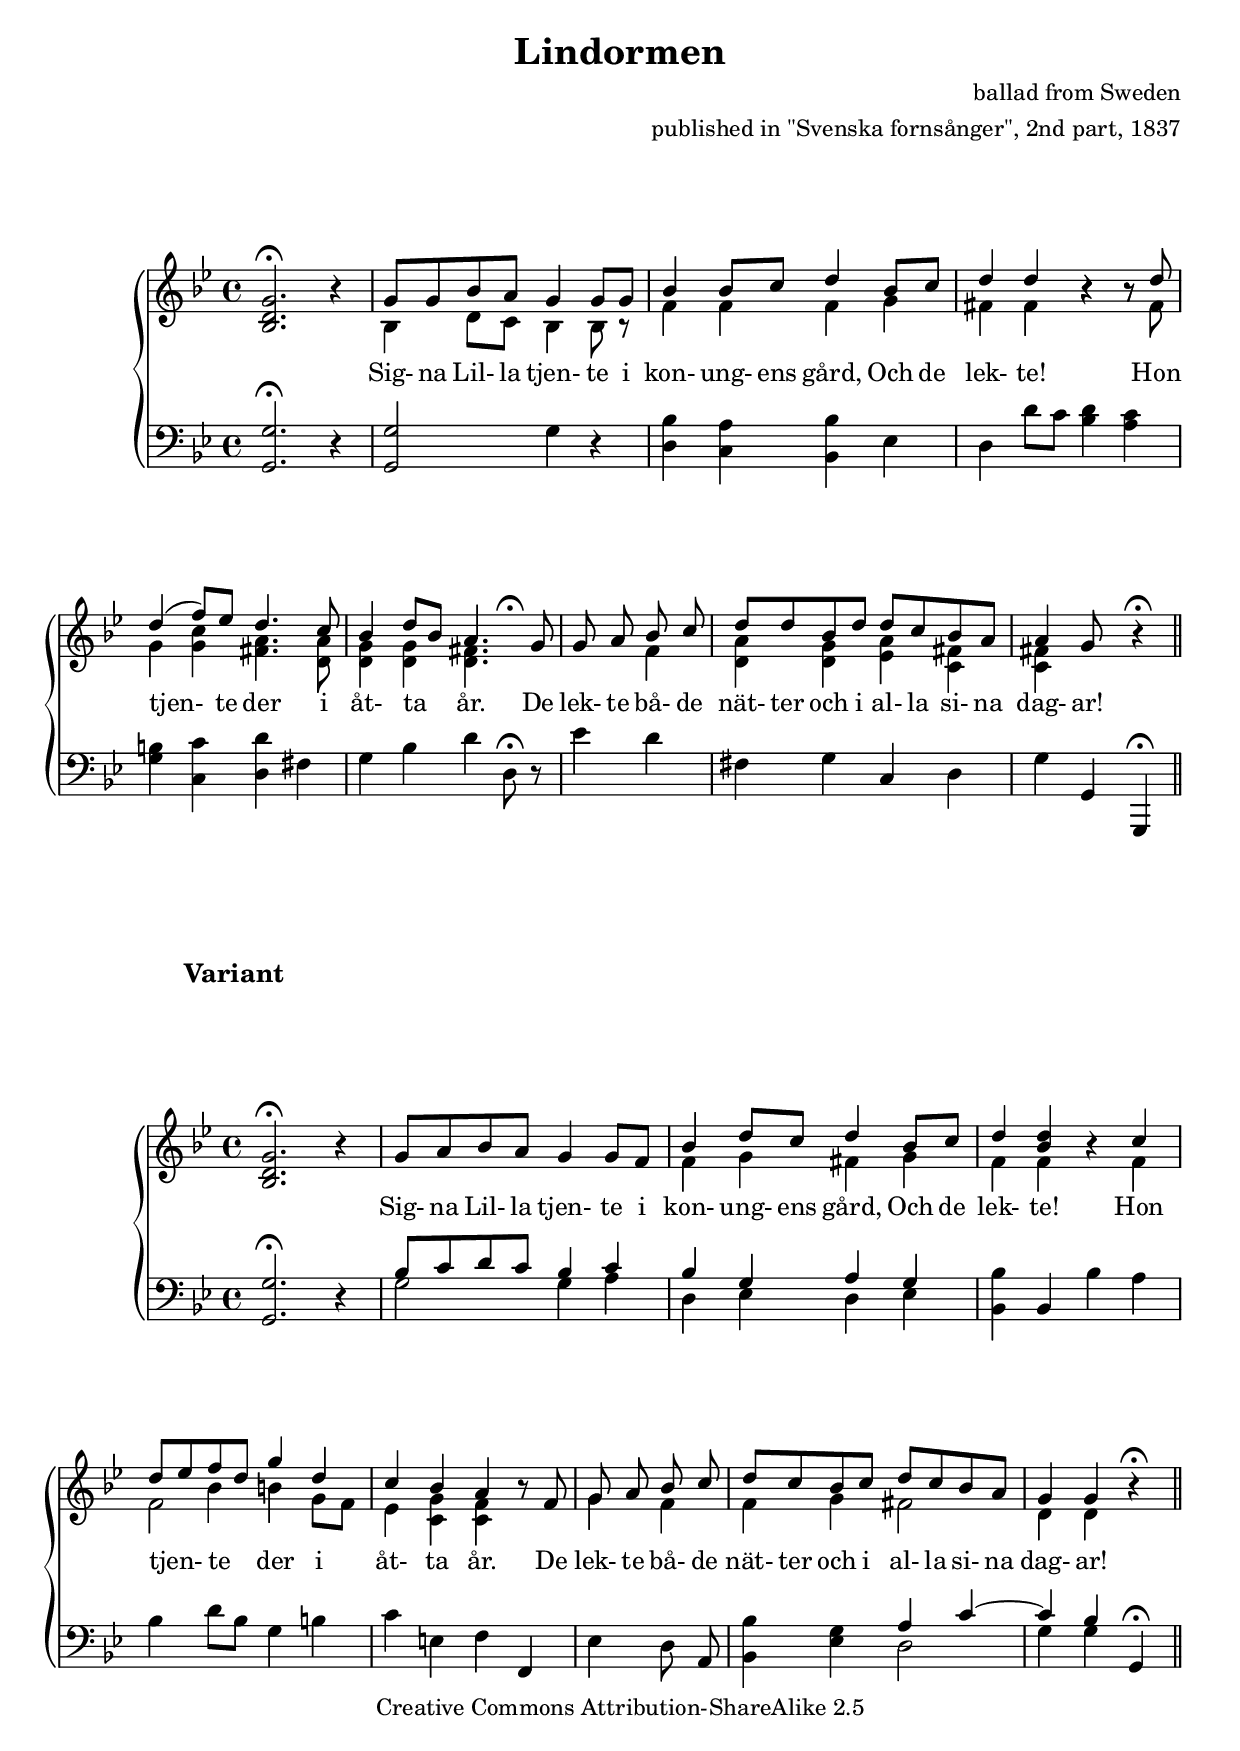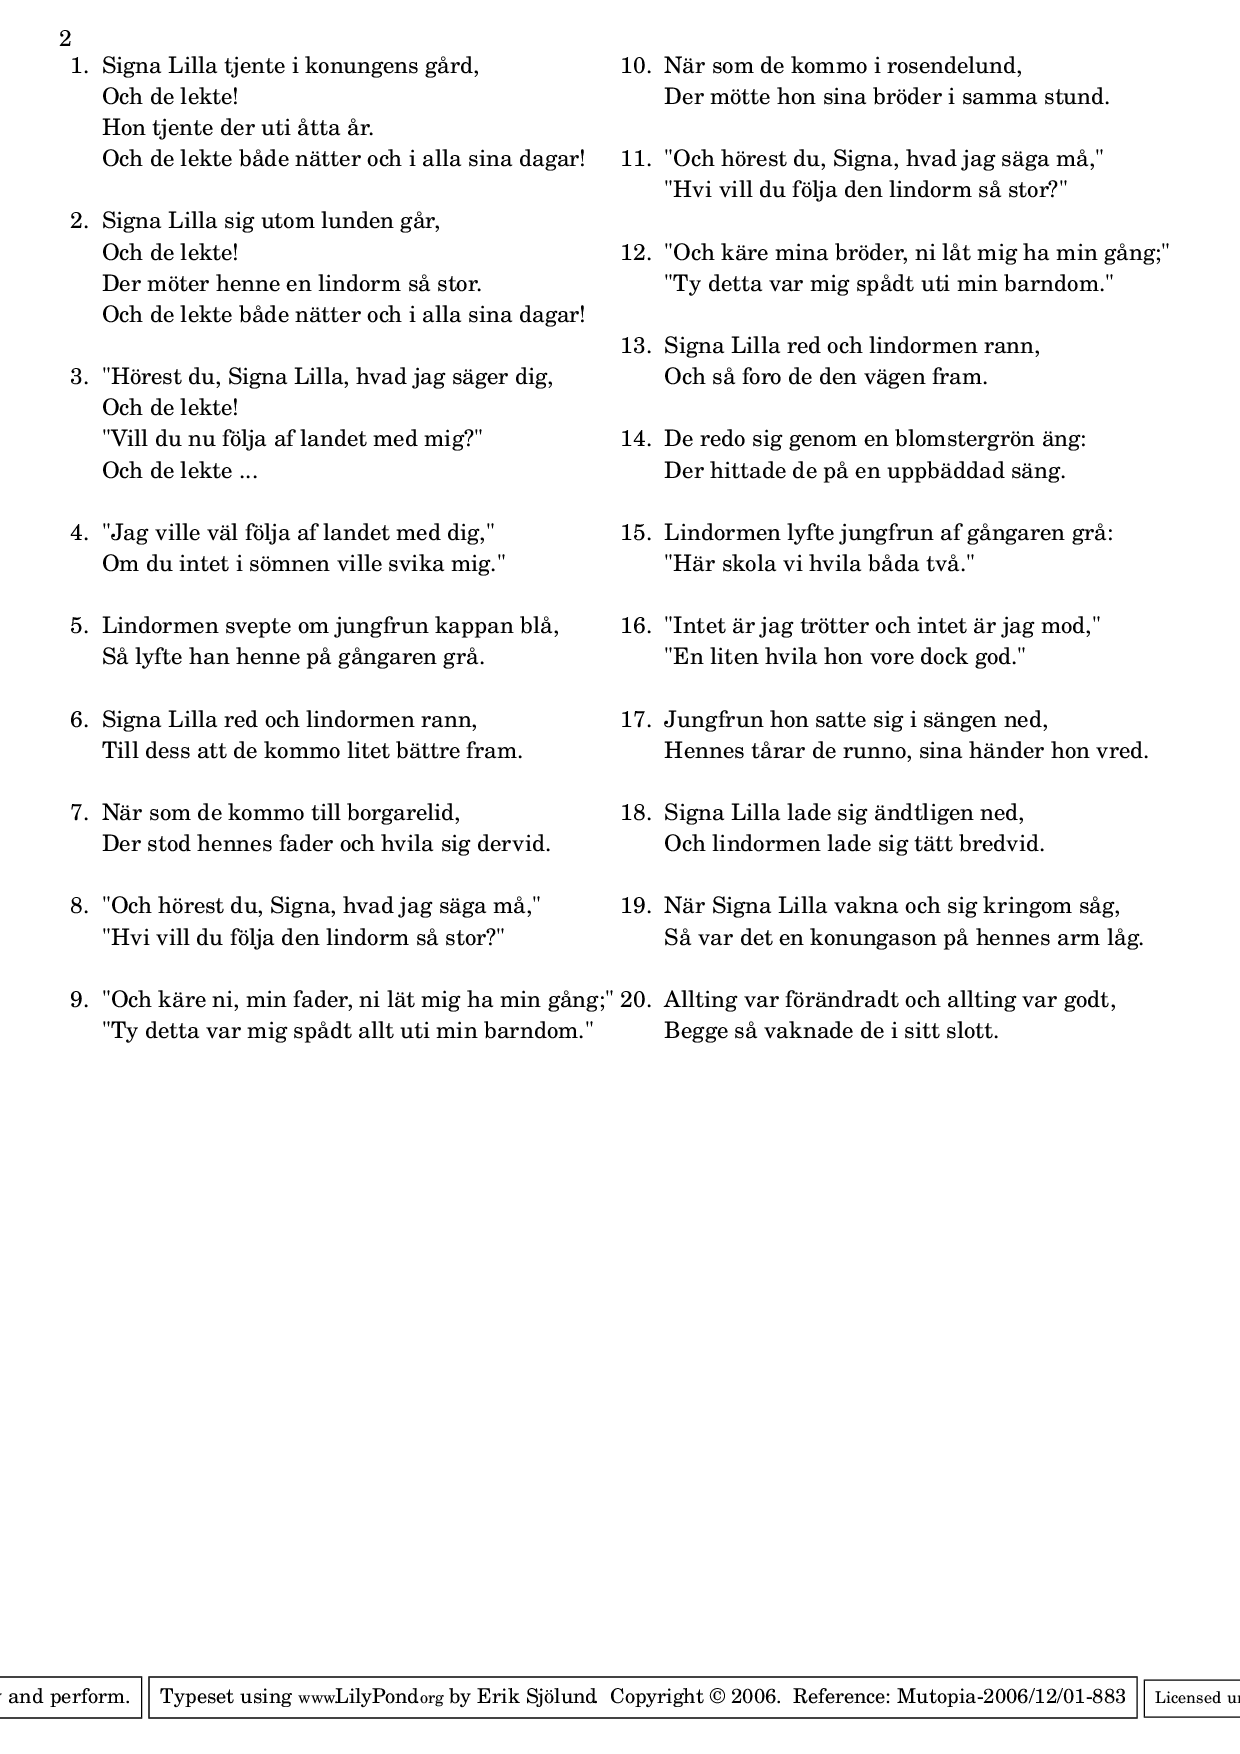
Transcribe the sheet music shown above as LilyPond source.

\header {
    title = "Lindormen"
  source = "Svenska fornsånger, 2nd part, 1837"



  composer = \markup {
         \column  {
          \right-align  "ballad from Sweden"
   \right-align "published in \"Svenska fornsånger\", 2nd part, 1837"
}
}

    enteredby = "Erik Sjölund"
	

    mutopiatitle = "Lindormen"

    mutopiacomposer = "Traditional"
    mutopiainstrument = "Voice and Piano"
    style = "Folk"
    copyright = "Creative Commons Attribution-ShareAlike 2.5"
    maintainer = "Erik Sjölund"
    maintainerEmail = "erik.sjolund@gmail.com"




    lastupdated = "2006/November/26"
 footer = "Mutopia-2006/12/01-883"
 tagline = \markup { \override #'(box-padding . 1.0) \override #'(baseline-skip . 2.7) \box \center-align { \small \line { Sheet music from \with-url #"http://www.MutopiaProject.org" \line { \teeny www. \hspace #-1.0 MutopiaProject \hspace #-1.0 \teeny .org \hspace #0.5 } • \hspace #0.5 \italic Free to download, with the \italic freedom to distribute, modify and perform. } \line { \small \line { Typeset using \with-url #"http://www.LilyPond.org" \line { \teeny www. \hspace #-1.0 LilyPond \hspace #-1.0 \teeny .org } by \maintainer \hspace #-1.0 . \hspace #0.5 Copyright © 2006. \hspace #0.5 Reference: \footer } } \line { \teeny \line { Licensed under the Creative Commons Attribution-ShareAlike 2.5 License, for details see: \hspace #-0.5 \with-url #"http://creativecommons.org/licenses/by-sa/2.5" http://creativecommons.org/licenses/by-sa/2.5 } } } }
  }


     \version "2.8.6"




global={

	\time 4/4
	\key g \minor
}
    
upper =  {
  \global
s1 | \stemUp  
	g'8  g'  bes'  a'  g'4  g'8  g'  |   
	bes'4  bes'8  c''  d''4  bes'8  c'' |  
	d''4  d'' r r8  d''  |  
%5
	d''4^(  f''8)  ees''  d''4.  c''8     |  


	bes'4  d''8 \melisma   bes' \melismaEnd   a'4.   g'8 |
  \cadenzaOn
 	g'  a'  bes'  c''      \bar "|"  \cadenzaOff  d''  d''  bes'  d''


  	d''  c''  bes'  a'  a'4  g'8 s8 r4   \fermata \bar "||"
}
     
lower =  {
  \global \clef bass

	<g, g>2. \fermata r4 |
	<g, g>2 g4 r |
	<d bes> <c a> <bes, bes> ees |
	d d'8 c' <bes d'>4 <a c'> |
%5
	<g b> <c c'> <d d'> fis |
	g bes d' d8 \fermata r |
	ees'4 d' fis g |
	c d g g, |
	g,, \fermata
}


dynamics = {

}




songlyric = \lyricmode { Sig- na Lil- la tjen- te i kon- ung- ens gård, Och de lek- te! Hon tjen- te der i åt- ta år. De lek- te bå- de nät- ter och i 
al- la si- na dag- ar!  }



upperextravoice = { 
	\stemUp <bes d' g'>2. \fermata r4  |
\stemDown bes4  d'8   c'  bes4  bes8  bes8\rest |
%10
	 f'4   f'  f'  g'  |
	fis'  fis'  r  r8  fis'  |
	g'4  <g' c''>  <fis' a'>4.  <d' a'>8  |
	<d' g'>4  <d' g'>   << { s8 s8 s8 \fermata } \\ { \stemDown <d' fis'>4. } >> s8 |
	s4  f'  <d' a'>  <d' g'> |
%15
	 <ees' a'>   <c' fis'>  <c' fis'>

}


upperII =  {
  \global

s1  |
	\stemUp g'8 a' bes' a' g'4 g'8 f' |
	bes'4 d''8 c'' d''4 bes'8 c'' |
	d''4 <d'' bes'> r c'' |
%5
	d''8 \melisma ees'' \melismaEnd  f'' \melisma d'' \melismaEnd g''4 d'' |
	c'' bes' a' r8 f' |
 \cadenzaOn 	g' a' bes' c'' \bar "|"  \cadenzaOff
	d''8 c'' bes' c'' d'' c'' bes' a' |
	g'4 g' r \fermata  \bar "||"
}
     
lowerII =  {
  \global \clef bass

	<g, g>2. \fermata r4 |
<< {	bes8 c' d' c' bes4 c'  |
	bes g a g } \\ { g2 g4 a4 d es d es } >>
	<bes, bes> bes, bes a |
%5
	bes d'8 bes g4 b |
	c' e f f, |
 \cadenzaOn	ees d8 a,  \bar "|"  \cadenzaOff
	<bes, bes>4 <ees g> << { a4 c'~ |
	c' bes } \\ { d2 g4 g4 } >> g, \fermata
}


upperextravoiceII = { 
	<bes d' g'>2. \fermata r4 | s1 | \stemDown f'4 g'4 fis' g' | f'4 f'4 s4 f'4 | << { s4 \stemDown bes'4 } \\  { f'2 }   >> b'4 g'8 f'8 es'4 <g' c'>4 <f' c'>4 s4 g'4 f'4 f'4 g'4 fis'2 d'4 d'4 
}

dynamicsII = {

}



\book{

\score {

  \new ChoirStaff \with{systemStartDelimiter = #'SystemStartBrace }  <<
    \new Dynamics = "dynamics" \dynamics
    \new Staff = "upper" << \context Voice = "melody" \upper

 \context Voice = "extravoice" \upperextravoice

  \new Lyrics \lyricsto "melody" \songlyric
>>
    \new Staff = "lower" <<
      \clef bass
      \lower 
    >>
  >>



  \layout {
    \context {
      \type "Engraver_group"
      \name Dynamics
      \alias Voice % So that \cresc works, for example.
      \consists "Output_property_engraver"
%      \override VerticalAxisGroup #'minimum-Y-extent = #'(-2 . 2)
      \consists "Piano_pedal_engraver"
      \consists "Script_engraver"
      \consists "Dynamic_engraver"
      \consists "Text_engraver"
      \override TextScript #'font-size = #2
      \override TextScript #'font-shape = #'italic

%           \override DynamicText #'extra-offset = #'(0 . 0)
%           \override Hairpin #'extra-offset = #'(0 . 0)



      \consists "Skip_event_swallow_translator"
      \consists "Axis_group_engraver"
    }
    \context {\Score \remove "Bar_number_engraver"}
    \context {
      \ChoirStaff
      \accepts Dynamics
  \override SpanBar #'transparent = ##t

    }
  }
}




\score {

  \new ChoirStaff \with{systemStartDelimiter = #'SystemStartBrace }  <<
    \new Dynamics = "dynamics" \dynamicsII
    \new Staff = "upper" << \context Voice = "melody" \upperII

 \context Voice = "extravoice" \upperextravoiceII

  \new Lyrics \lyricsto "melody" \songlyric
>>
    \new Staff = "lower" <<
      \clef bass
      \lowerII

    >>
  >>

  \layout {
    \context {
      \type "Engraver_group"
      \name Dynamics
      \alias Voice % So that \cresc works, for example.
      \consists "Output_property_engraver"
%      \override VerticalAxisGroup #'minimum-Y-extent = #'(-2 . 2)
      \consists "Piano_pedal_engraver"
      \consists "Script_engraver"
      \consists "Dynamic_engraver"
      \consists "Text_engraver"
      \override TextScript #'font-size = #2
      \override TextScript #'font-shape = #'italic

%           \override DynamicText #'extra-offset = #'(0 . 0)
%           \override Hairpin #'extra-offset = #'(0 . 0)



      \consists "Skip_event_swallow_translator"
      \consists "Axis_group_engraver"
    }
    \context {\Score \remove "Bar_number_engraver"}
    \context {
      \ChoirStaff
      \accepts Dynamics
  \override SpanBar #'transparent = ##t

    }
  }


 \header { 
          piece = \markup { \hspace #12 \large \bold "Variant" }



 }

}





\markup  {

	\fill-line {

	    \line {

		\column {
"1. " 
\transparent "0"
\transparent "0"
\transparent "0"
\transparent "0"
"2. "
\transparent "0"
\transparent "0"
\transparent "0"
\transparent "0"
"3. "
\transparent "0"
\transparent "0"
\transparent "0"
\transparent "0"
"4. "
\transparent "0"
\transparent "0"
"5. "
\transparent "0"
\transparent "0"
"6. "
\transparent "0"
\transparent "0"
"7. "
\transparent "0"
\transparent "0"
"8. "
\transparent "0"
\transparent "0"
"9. "
\transparent "0"
\transparent "0"

}
		\column {
		    "Signa Lilla tjente i konungens gård,"
		    "Och de lekte!"
		    "Hon tjente der uti åtta år."
		    "Och de lekte både nätter och i alla sina dagar!"
                    \transparent "0"
		    "Signa Lilla sig utom lunden går,"
		    "Och de lekte!"
                    "Der möter henne en lindorm så stor."
		    "Och de lekte både nätter och i alla sina dagar!"
                    \transparent "0"
		    "\"Hörest du, Signa Lilla, hvad jag säger dig,"
                    "Och de lekte!"
		    "\"Vill du nu följa af landet med mig?\""
		    "Och de lekte ..."
                    \transparent "0"
		    "\"Jag ville väl följa af landet med dig,\""
		    "Om du intet i sömnen ville svika mig.\""
                    \transparent "0"

"Lindormen svepte om jungfrun kappan blå,"

"Så lyfte han henne på gångaren grå."

                   \transparent "0"

"Signa Lilla red och lindormen rann,"

"Till dess att de kommo litet bättre fram."

\transparent "0"
"När som de kommo till borgarelid,"
"Der stod hennes fader och hvila sig dervid."
\transparent "0"

"\"Och hörest du, Signa, hvad jag säga må,\""
"\"Hvi vill du följa den lindorm så stor?\""

\transparent "0"

"\"Och käre ni, min fader, ni lät mig ha min gång;\""
"\"Ty detta var mig spådt allt uti min barndom.\""








	}
		\column {

"10. "
\transparent "0"
\transparent "0"

"11. "
\transparent "0"
\transparent "0"
"12. "
\transparent "0"
\transparent "0"

"13. "
\transparent "0"
\transparent "0"
"14. "
\transparent "0"
\transparent "0"
"15. "
\transparent "0"
\transparent "0"
"16. "
\transparent "0"
\transparent "0"
"17. "
\transparent "0"
\transparent "0"
"18. "
\transparent "0"
\transparent "0"
"19. "
\transparent "0"
\transparent "0"
"20. " 
\transparent "0"
\transparent "0"

}
		



		\column {


"När som de kommo i rosendelund,"
"Der mötte hon sina bröder i samma stund."

\transparent "0"

"\"Och hörest du, Signa, hvad jag säga må,\""
"\"Hvi vill du följa den lindorm så stor?\""
\transparent "0"

"\"Och käre mina bröder, ni låt mig ha min gång;\""
"\"Ty detta var mig spådt uti min barndom.\""

\transparent "0"

"Signa Lilla red och lindormen rann,"
"Och så foro de den vägen fram."

\transparent "0"

"De redo sig genom en blomstergrön äng:"
"Der hittade de på en uppbäddad säng."

\transparent "0"

"Lindormen lyfte jungfrun af gångaren grå:"
"\"Här skola vi hvila båda två.\""

\transparent "0"


"\"Intet är jag trötter och intet är jag mod,\""
"\"En liten hvila hon vore dock god.\""

\transparent "0"

"Jungfrun hon satte sig i sängen ned,"
"Hennes tårar de runno, sina händer hon vred."

\transparent "0"

"Signa Lilla lade sig ändtligen ned,"
"Och lindormen lade sig tätt bredvid."

\transparent "0"

"När Signa Lilla vakna och sig kringom såg,"
"Så var det en konungason på hennes arm låg."

\transparent "0"

"Allting var förändradt och allting var godt,"
"Begge så vaknade de i sitt slott."




		}

	    }
	}
}






}          




\score {
  \unfoldRepeats
  \new PianoStaff <<
    \new Staff = "upper"  { <<  \upper  \upperextravoice  >>  s2 s4   <<  \upperII  \upperextravoiceII  >> }
    \new Staff = "lower" { <<  \lower  >> s2 s4  <<  \lowerII  >> }
  >>



  \midi {
    \context {
      \type "Performer_group"
      \name Dynamics
      \consists "Piano_pedal_performer"
    }
    \context {
      \PianoStaff
      \accepts Dynamics
    }
       




\tempo 4=100
  }
}






          


